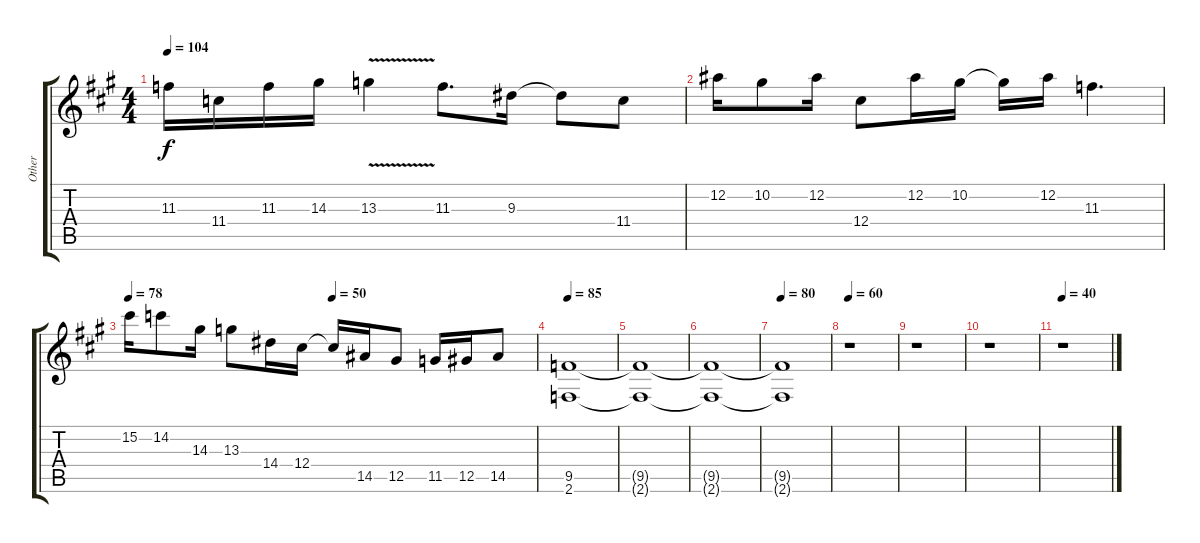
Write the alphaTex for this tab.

\track ("Other" "Other") {instrument overdrivenguitar}
\staff {score tabs}
\tuning (Eb4 Bb3 Gb3 Db3 Ab2 Eb2) {hide}
\ts (4 4)
\tempo 104
\clef g2
\ks a
11.3{t}.16{dy f} 11.4.16 11.3.16 14.3.16 13.3{v}.4 11.3.8{d} 9.3.16 9.3{t}.8 11.4.8 |
12.2.16 10.2.8 12.2.16 12.4.8 12.2.16 10.2.16 10.2{t}.16 12.2.16 11.3.4{d} |
\tempo 78
\tempo (50 0.5)
15.2.16{balance 0} 14.2.8 14.3.16 13.3.8 14.4.16 12.4.16 12.4{t}.16 14.5.16 12.5.8 11.5.16 12.5.16 14.5.8 |
\tempo 85
(9.5 2.6).1 |
(9.5{t} 2.6{t}).1 |
(9.5{t} 2.6{t}).1 |
\tempo 80
(9.5{t} 2.6{t}).1 |
\tempo 60
r.1 |
r.1 |
r.1 |
\tempo 40
r.1
